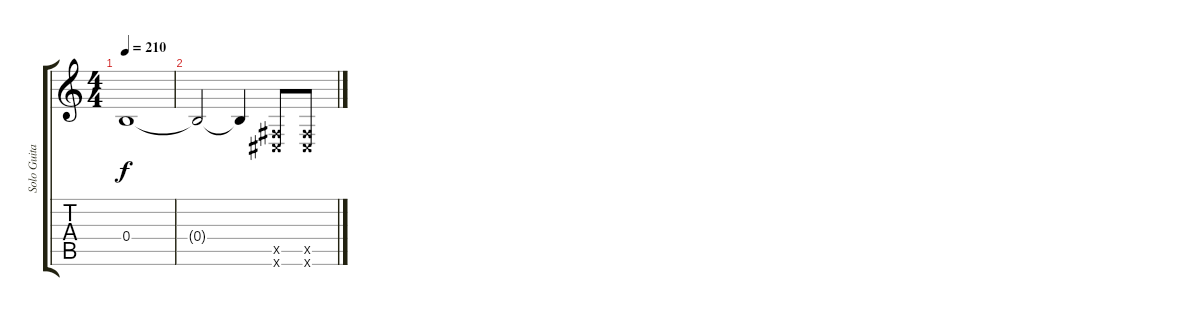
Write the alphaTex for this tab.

\track ("Solo Guitar" "Solo Guita") {instrument distortionguitar}
\staff {score tabs}
\tuning (Db4 Ab3 E3 B2 Gb2 Db2) {hide}
\ts (4 4)
\tempo 210
\clef g2
\ks c
0.4{t}.1{dy f} |
0.4{t}.2 0.4{t}.4 (0.5{x} 0.6{x}).8 (0.5{x} 0.6{x}).8
